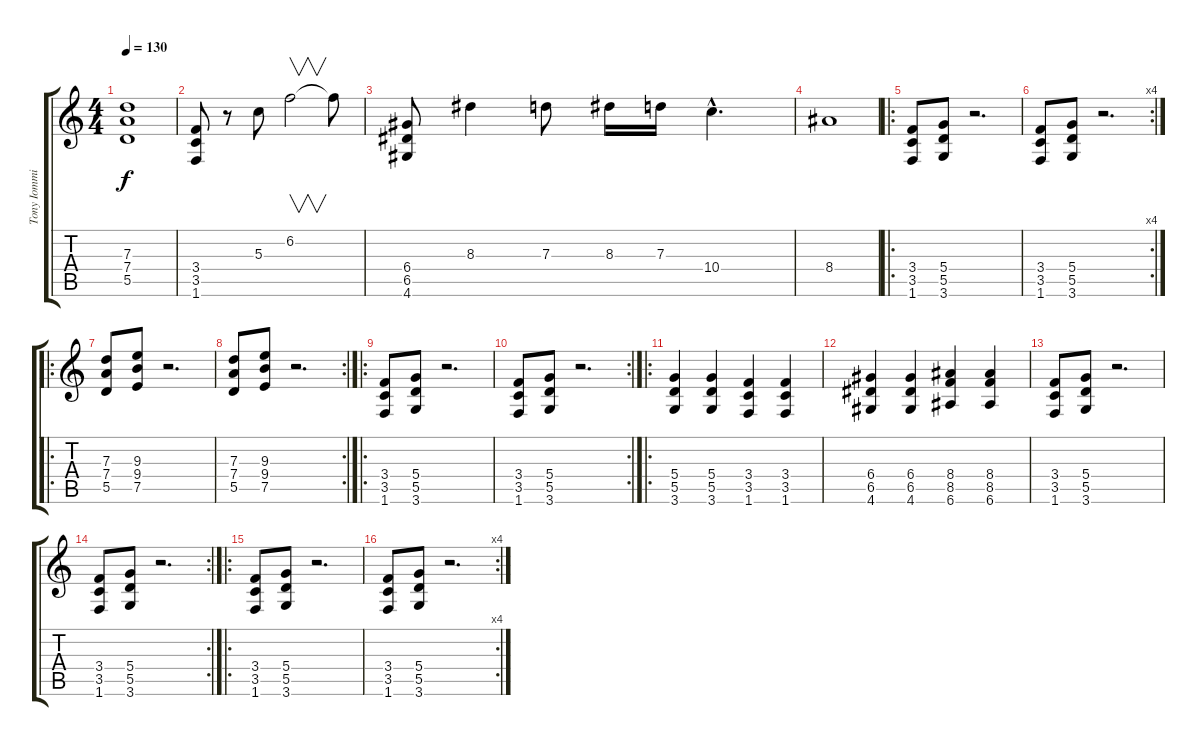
\track ("Tony Iommi" "Tony Iommi") {instrument distortionguitar}
\staff {score tabs}
\tuning (E4 B3 G3 D3 A2 E2) {hide}
\ts (4 4)
\tempo 130
\clef g2
\ks c
(7.3 7.4 5.5).1{dy f instrument distortionguitar} |
(3.4 3.5 1.6).8 r.8 5.3.8 6.2.2{v} 6.2{t}.8 |
(6.4 6.5 4.6).8 8.3.4 7.3.8 8.3.16 7.3.16 10.4{hac}.4{d} |
8.4.1 |
\ro
(3.4 3.5 1.6).8 (5.4 5.5 3.6).8 r.2{d} |
\rc 4
(3.4 3.5 1.6).8 (5.4 5.5 3.6).8 r.2{d} |
\ro
(7.3 7.4 5.5).8 (9.3 9.4 7.5).8 r.2{d} |
\rc 2
(7.3 7.4 5.5).8 (9.3 9.4 7.5).8 r.2{d} |
\ro
(3.4 3.5 1.6).8 (5.4 5.5 3.6).8 r.2{d} |
\rc 2
(3.4 3.5 1.6).8 (5.4 5.5 3.6).8 r.2{d} |
\ro
(5.4 5.5 3.6).4 (5.4 5.5 3.6).4 (3.4 3.5 1.6).4 (3.4 3.5 1.6).4 |
(6.4 6.5 4.6).4 (6.4 6.5 4.6).4 (8.4 8.5 6.6).4 (8.4 8.5 6.6).4 |
(3.4 3.5 1.6).8 (5.4 5.5 3.6).8 r.2{d} |
\rc 2
(3.4 3.5 1.6).8 (5.4 5.5 3.6).8 r.2{d} |
\ro
(3.4 3.5 1.6).8 (5.4 5.5 3.6).8 r.2{d} |
\rc 4
(3.4 3.5 1.6).8 (5.4 5.5 3.6).8 r.2{d}
